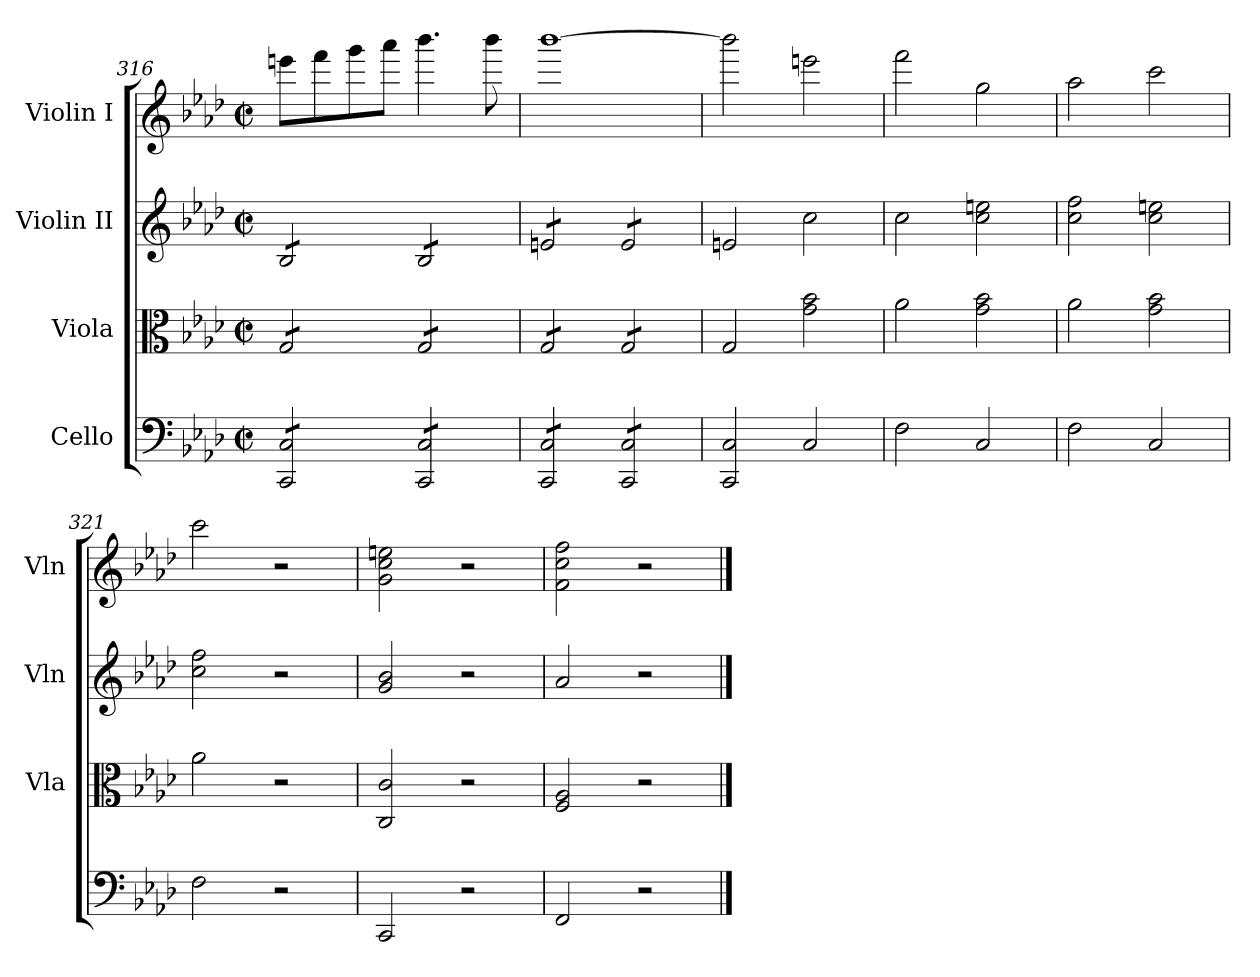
**kern	**kern	**kern	**kern
*part4	*part3	*part2	*part1
*staff4	*staff3	*staff2	*staff1
*I"Cello	*I"Viola	*I"Violin II	*I"Violin I
*	*I'Vla	*I'Vln	*I'Vln
*clefF4	*clefC3	*clefG2	*clefG2
*k[b-e-a-d-]	*k[b-e-a-d-]	*k[b-e-a-d-]	*k[b-e-a-d-]
*M2/2	*M2/2	*M2/2	*M2/2
*met(c|)	*met(c|)	*met(c|)	*met(c|)
=316	=316	=316	=316
*tremolo	*	*	*
*	*tremolo	*	*
*	*	*tremolo	*
8CC/ 8C/L	8G/L	8B-/L	8eeen\L
8CC/ 8C/	8G/	8B-/	8fff\
8CC/ 8C/	8G/	8B-/	8ggg\
8CC/ 8C/J	8G/J	8B-/J	8aaa-\J
8CC/ 8C/L	8G/L	8B-/L	4.bbb-\
8CC/ 8C/	8G/	8B-/	.
8CC/ 8C/	8G/	8B-/	.
8CC/ 8C/J	8G/J	8B-/J	8bbb-\
=317	=317	=317	=317
8CC/ 8C/L	8G/L	8en/L	[1bbb-
8CC/ 8C/	8G/	8en/	.
8CC/ 8C/	8G/	8en/	.
8CC/ 8C/J	8G/J	8en/J	.
8CC/ 8C/L	8G/L	8e/L	.
8CC/ 8C/	8G/	8e/	.
8CC/ 8C/	8G/	8e/	.
8CC/ 8C/J	8G/J	8e/J	.
*	*	*Xtremolo	*
*	*Xtremolo	*	*
*Xtremolo	*	*	*
=318	=318	=318	=318
2CC/ 2C/	2G/	2en/	2bbb-\]
2C/	2g\ 2b-\	2cc\	2eeen\
=319	=319	=319	=319
2F\	2a-\	2cc\	2fff\
2C/	2g\ 2b-\	2cc\ 2een\	2gg\
=320	=320	=320	=320
2F\	2a-\	2cc\ 2ff\	2aa-\
2C/	2g\ 2b-\	2cc\ 2een\	2ccc\
=321	=321	=321	=321
2F\	2a-\	2cc\ 2ff\	2ccc\
2r	2r	2r	2r
=322	=322	=322	=322
2CC/	2C/ 2c/	2g/ 2b-/	2g\ 2cc\ 2een\
2r	2r	2r	2r
=323	=323	=323	=323
2FF/	2F/ 2A-/	2a-/	2f\ 2cc\ 2ff\
2r	2r	2r	2r
==	==	==	==
*-	*-	*-	*-
